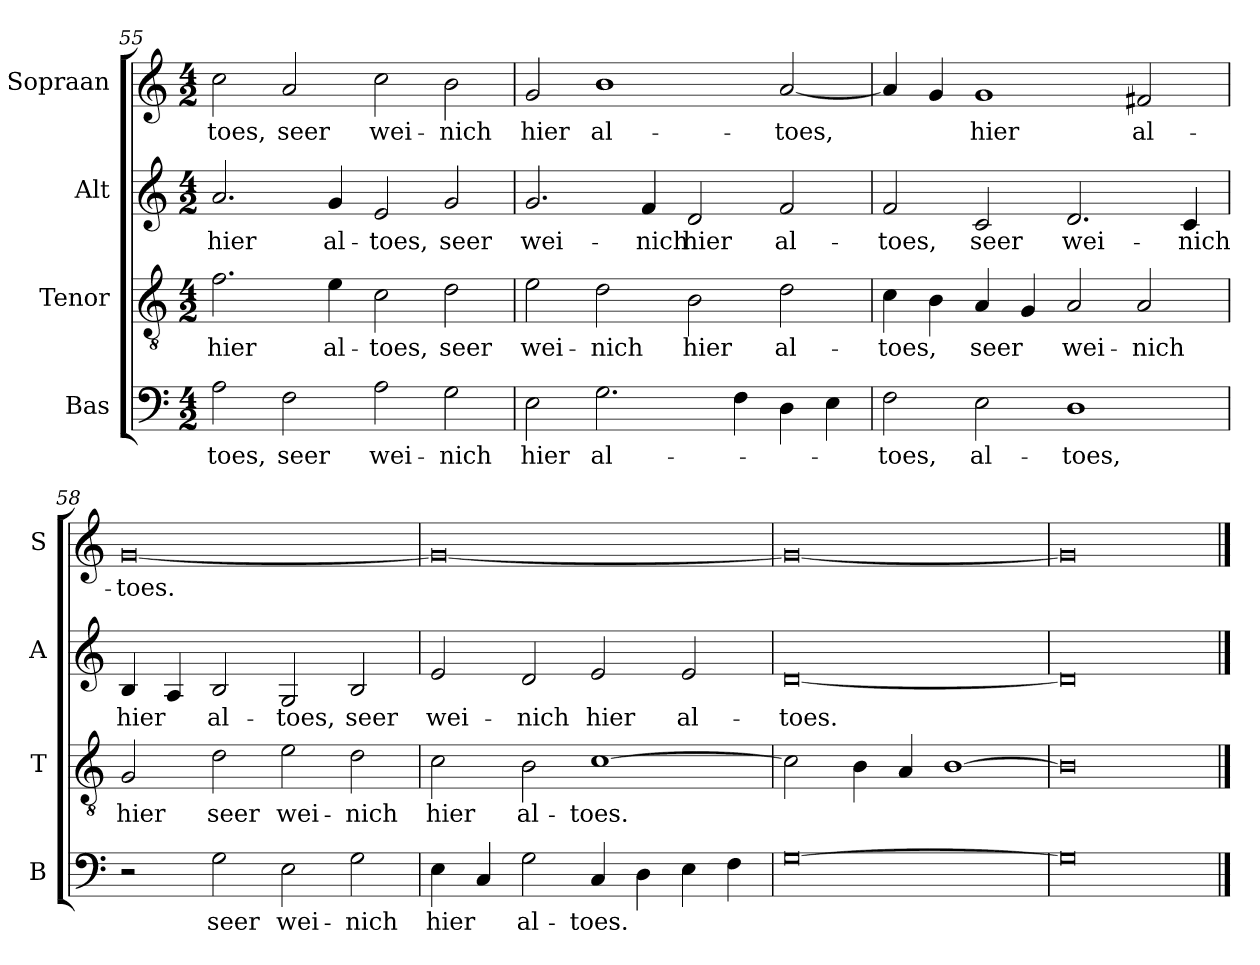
**kern	**text	**kern	**text	**kern	**text	**kern	**text
*part4	*part4	*part3	*part3	*part2	*part2	*part1	*part1
*staff4	*staff4	*staff3	*staff3	*staff2	*staff2	*staff1	*staff1
*I"Bas	*	*I"Tenor	*	*I"Alt	*	*I"Sopraan	*
*I'B	*	*I'T	*	*I'A	*	*I'S	*
*clefF4	*	*clefGv2	*	*clefG2	*	*clefG2	*
*k[]	*	*k[]	*	*k[]	*	*k[]	*
*C:	*	*C:	*	*C:	*	*C:	*
*M4/2	*	*M4/2	*	*M4/2	*	*M4/2	*
=55	=55	=55	=55	=55	=55	=55	=55
!	!LO:LY:b	!	!LO:LY:b	!	!LO:LY:b	!	!LO:LY:b
2A\	-toes,	2.f\	hier	2.a/	hier	2cc\	-toes,
!	!LO:LY:b	!	!	!	!	!	!LO:LY:b
2F\	seer	.	.	.	.	2a/	seer
!	!	!	!LO:LY:b	!	!LO:LY:b	!	!
.	.	4e\	al-	4g/	al-	.	.
!	!LO:LY:b	!	!LO:LY:b	!	!LO:LY:b	!	!LO:LY:b
2A\	wei-	2c\	-toes,	2e/	-toes,	2cc\	wei-
!	!LO:LY:b	!	!LO:LY:b	!	!LO:LY:b	!	!LO:LY:b
2G\	-nich	2d\	seer	2g/	seer	2b\	-nich
=56	=56	=56	=56	=56	=56	=56	=56
!	!LO:LY:b	!	!LO:LY:b	!	!LO:LY:b	!	!LO:LY:b
2E\	hier	2e\	wei-	2.g/	wei-	2g/	hier
!	!LO:LY:b	!	!LO:LY:b	!	!	!	!LO:LY:b
2.G\	al-	2d\	-nich	.	.	1b	al-
!	!	!	!	!	!LO:LY:b	!	!
.	.	.	.	4f/	-nich	.	.
!	!	!	!LO:LY:b	!	!LO:LY:b	!	!
.	.	2B\	hier	2d/	hier	.	.
4F\	.	.	.	.	.	.	.
!	!	!	!LO:LY:b	!	!LO:LY:b	!	!LO:LY:b
4D\	.	2d\	al-	2f/	al-	[2a/	-toes,
4E\	.	.	.	.	.	.	.
!!LO:LB:g=z
=57	=57	=57	=57	=57	=57	=57	=57
!	!LO:LY:b	!	!LO:LY:b	!	!LO:LY:b	!	!
2F\	-toes,	4c\	-toes,	2f/	-toes,	4a/]	.
.	.	4B\	.	.	.	4g/	.
!	!LO:LY:b	!	!LO:LY:b	!	!LO:LY:b	!	!LO:LY:b
2E\	al-	4A/	seer	2c/	seer	1g	hier
.	.	4G/	.	.	.	.	.
!	!LO:LY:b	!	!LO:LY:b	!	!LO:LY:b	!	!
1D	-toes,	2A/	wei-	2.d/	wei-	.	.
!	!	!	!LO:LY:b	!	!	!	!LO:LY:b
.	.	2A/	-nich	.	.	2f#X/	al-
!	!	!	!	!	!LO:LY:b	!	!
.	.	.	.	4c/	-nich	.	.
=58	=58	=58	=58	=58	=58	=58	=58
!	!	!	!LO:LY:b	!	!LO:LY:b	!	!LO:LY:b
2r	.	2G/	hier	4B/	hier	[0g	-toes.
.	.	.	.	4A/	.	.	.
!	!LO:LY:b	!	!LO:LY:b	!	!LO:LY:b	!	!
2G\	seer	2d\	seer	2B/	al-	.	.
!	!LO:LY:b	!	!LO:LY:b	!	!LO:LY:b	!	!
2E\	wei-	2e\	wei-	2G/	-toes,	.	.
!	!LO:LY:b	!	!LO:LY:b	!	!LO:LY:b	!	!
2G\	-nich	2d\	-nich	2B/	seer	.	.
=59	=59	=59	=59	=59	=59	=59	=59
!	!LO:LY:b	!	!LO:LY:b	!	!LO:LY:b	!	!
4E\	hier	2c\	hier	2e/	wei-	0g_	.
4C/	.	.	.	.	.	.	.
!	!LO:LY:b	!	!LO:LY:b	!	!LO:LY:b	!	!
2G\	al-	2B\	al-	2d/	-nich	.	.
!	!LO:LY:b	!	!LO:LY:b	!	!LO:LY:b	!	!
4C/	-toes.	[1c	-toes.	2e/	hier	.	.
4D\	.	.	.	.	.	.	.
!	!	!	!	!	!LO:LY:b	!	!
4E\	.	.	.	2e/	al-	.	.
4F\	.	.	.	.	.	.	.
=60	=60	=60	=60	=60	=60	=60	=60
!	!	!	!	!	!LO:LY:b	!	!
[0G	.	2c\]	.	[0d	-toes.	0g_	.
.	.	4B\	.	.	.	.	.
.	.	4A/	.	.	.	.	.
.	.	[1B	.	.	.	.	.
=61	=61	=61	=61	=61	=61	=61	=61
0G]	.	0B]	.	0d]	.	0g]	.
==	==	==	==	==	==	==	==
*-	*-	*-	*-	*-	*-	*-	*-
